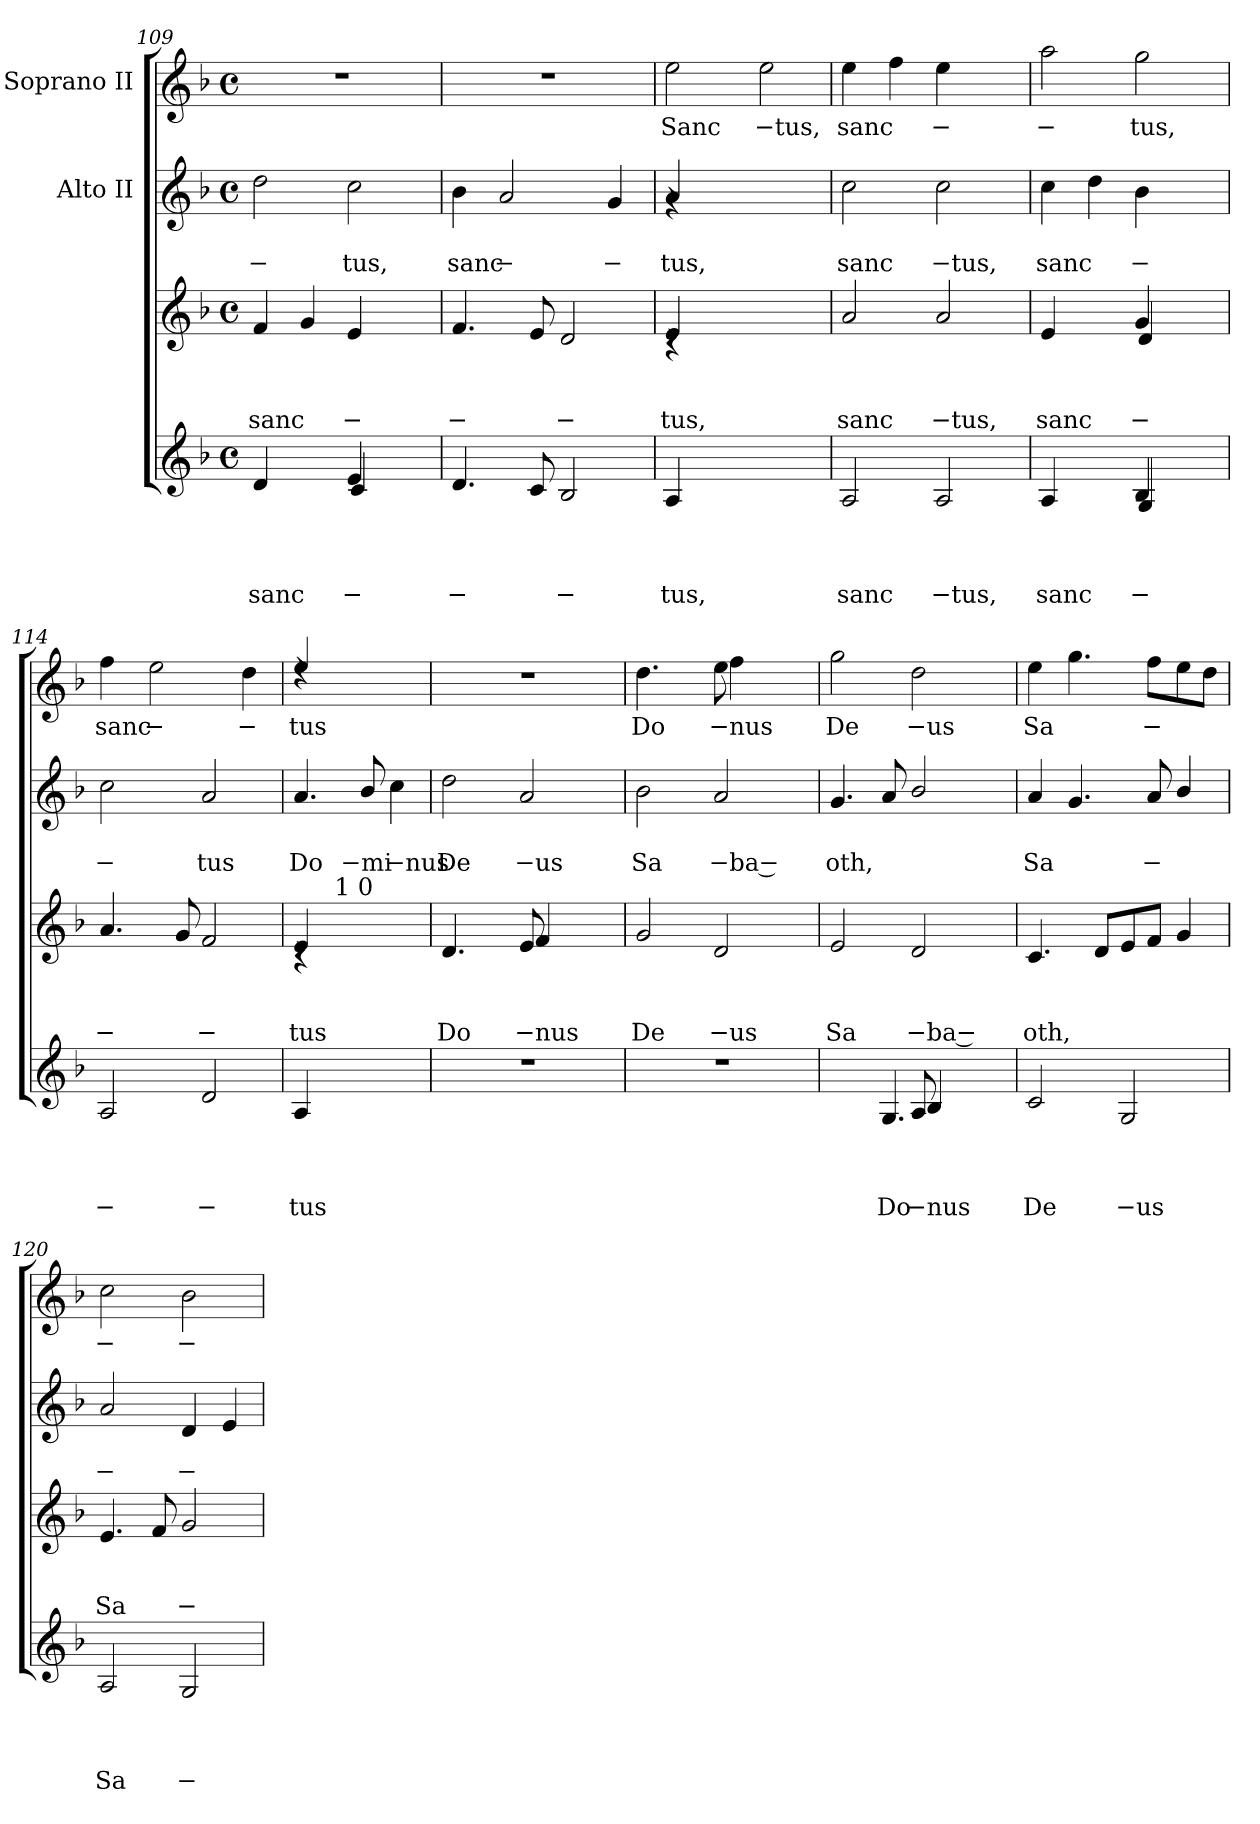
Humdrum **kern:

**kern	**text	**text	**text	**text	**kern	**text	**text	**text	**kern	**text	**text	**kern	**text
*part4	*part4	*part4	*part4	*part4	*part3	*part3	*part3	*part3	*part2	*part2	*part2	*part1	*part1
*staff4	*staff4	*staff4	*staff4	*staff4	*staff3	*staff3	*staff3	*staff3	*staff2	*staff2	*staff2	*staff1	*staff1
*	*	*	*	*	*	*	*	*	*I"Alto II	*	*	*I"Soprano II	*
*clefG2	*	*	*	*	*clefG2	*	*	*	*clefG2	*	*	*clefG2	*
*k[b-]	*	*	*	*	*k[b-]	*	*	*	*k[b-]	*	*	*k[b-]	*
*F:	*	*	*	*	*F:	*	*	*	*F:	*	*	*F:	*
*M4/4	*	*	*	*	*M4/4	*	*	*	*M4/4	*	*	*M4/4	*
*met(c)	*	*	*	*	*met(c)	*	*	*	*met(c)	*	*	*met(c)	*
=109	=109	=109	=109	=109	=109	=109	=109	=109	=109	=109	=109	=109	=109
!	!	!	!	!LO:LY:b	!	!	!	!LO:LY:b	!	!	!LO:LY:b	!	!
*^	*	*	*	*	*	*	*	*	*	*	*	*	*
4d/	2ryy	.	.	.	sanc	4f/	.	.	sanc	2dd\	.	−	1r	.
4ryy	.	.	.	.	.	4g/	.	.	.	.	.	.	.	.
!	!	!	!	!	!LO:LY:b	!	!	!	!LO:LY:b	!	!	!LO:LY:b	!	!
4e/	4c/	.	.	.	−	4e/	.	.	−	2cc\	.	tus,	.	.
4ryy	4ryy	.	.	.	.	4ryy	.	.	.	.	.	.	.	.
=110	=110	=110	=110	=110	=110	=110	=110	=110	=110	=110	=110	=110	=110	=110
!	!	!	!	!	!LO:LY:b	!	!	!	!LO:LY:b	!	!	!LO:LY:b	!	!
*v	*v	*	*	*	*	*	*	*	*	*	*	*	*	*
4.d/	.	.	.	−	4.f/	.	.	−	4b-\	.	sanc	1r	.
!	!	!	!	!	!	!	!	!	!	!	!LO:LY:b	!	!
.	.	.	.	.	.	.	.	.	2a/	.	−	.	.
8c/	.	.	.	.	8e/	.	.	.	.	.	.	.	.
!	!	!	!	!LO:LY:b	!	!	!	!LO:LY:b	!	!	!	!	!
2B-/	.	.	.	−	2d/	.	.	−	.	.	.	.	.
!	!	!	!	!	!	!	!	!	!	!	!LO:LY:b	!	!
.	.	.	.	.	.	.	.	.	4g/	.	−	.	.
=111	=111	=111	=111	=111	=111	=111	=111	=111	=111	=111	=111	=111	=111
!LO:N:head=solid	!	!	!	!LO:LY:b	!LO:N:head=solid	!	!	!LO:LY:b	!LO:N:head=solid	!	!LO:LY:b	!	!LO:LY:b
*	*	*	*	*	*^	*	*	*	*^	*	*	*	*
4A/	.	.	.	tus,	4e/	4rc	.	.	tus,	4a/	4rf	.	tus,	2ee\	Sanc
2.ryy	.	.	.	.	2.ryy	2.ryy	.	.	.	2.ryy	2.ryy	.	.	.	.
!	!	!	!	!	!	!	!	!	!	!	!	!	!	!	!LO:LY:b:rj
.	.	.	.	.	.	.	.	.	.	.	.	.	.	2ee\	−tus,
*	*	*	*	*	*v	*v	*	*	*	*	*	*	*	*	*
*	*	*	*	*	*	*	*	*	*v	*v	*	*	*	*
=112	=112	=112	=112	=112	=112	=112	=112	=112	=112	=112	=112	=112	=112
!	!	!	!	!LO:LY:b	!	!	!	!LO:LY:b	!	!	!LO:LY:b	!	!LO:LY:b
2A/	.	.	.	sanc	2a/	.	.	sanc	2cc\	.	sanc	4ee\	sanc
.	.	.	.	.	.	.	.	.	.	.	.	4ff\	.
!	!	!	!	!LO:LY:b:rj	!	!	!	!LO:LY:b:rj	!	!	!LO:LY:b:rj	!	!LO:LY:b
2A/	.	.	.	−tus,	2a/	.	.	−tus,	2cc\	.	−tus,	4ee\	−
.	.	.	.	.	.	.	.	.	.	.	.	4ryy	.
!!LO:LB:g=z
=113	=113	=113	=113	=113	=113	=113	=113	=113	=113	=113	=113	=113	=113
!	!	!	!	!LO:LY:b	!	!	!	!LO:LY:b	!	!	!LO:LY:b	!	!LO:LY:b
*^	*	*	*	*	*^	*	*	*	*	*	*	*	*
4A/	2ryy	.	.	.	sanc	4e/	2ryy	.	.	sanc	4cc\	.	sanc	2aa\	−
4ryy	.	.	.	.	.	4ryy	.	.	.	.	4dd\	.	.	.	.
!	!	!	!	!	!LO:LY:b	!	!	!	!	!LO:LY:b	!	!	!LO:LY:b	!	!LO:LY:b
4B-/	4G/	.	.	.	−	4g/	4d/	.	.	−	4b-\	.	−	2gg\	tus,
4ryy	4ryy	.	.	.	.	4ryy	4ryy	.	.	.	4ryy	.	.	.	.
=114	=114	=114	=114	=114	=114	=114	=114	=114	=114	=114	=114	=114	=114	=114	=114
!	!	!	!	!	!LO:LY:b	!	!	!	!	!LO:LY:b	!	!	!LO:LY:b	!	!LO:LY:b
*v	*v	*	*	*	*	*	*	*	*	*	*	*	*	*	*
*	*	*	*	*	*v	*v	*	*	*	*	*	*	*	*
2A/	.	.	.	−	4.a/	.	.	−	2cc\	.	−	4ff\	sanc
!	!	!	!	!	!	!	!	!	!	!	!	!	!LO:LY:b
.	.	.	.	.	.	.	.	.	.	.	.	2ee\	−
.	.	.	.	.	8g/	.	.	.	.	.	.	.	.
!	!	!	!	!LO:LY:b	!	!	!	!LO:LY:b	!	!	!LO:LY:b	!	!
2d/	.	.	.	−	2f/	.	.	−	2a/	.	tus	.	.
!	!	!	!	!	!	!	!	!	!	!	!	!	!LO:LY:b
.	.	.	.	.	.	.	.	.	.	.	.	4dd\	−
=115	=115	=115	=115	=115	=115	=115	=115	=115	=115	=115	=115	=115	=115
!LO:N:head=solid	!	!	!	!LO:LY:b	!LO:N:head=solid	!	!	!LO:LY:b	!	!	!LO:LY:b	!LO:N:head=solid	!LO:LY:b
*	*	*	*	*	*^	*	*	*	*	*	*	*^	*
4A/	.	.	.	tus	4e/	4rc	.	.	tus	4.a/	.	Do	4ee/	4rcc	tus
!	!	!	!	!	!LO:TX:a:t=1 0	!	!	!	!	!	!	!	!	!	!
2ryy	.	.	.	.	2ryy	2ryy	.	.	.	.	.	.	2ryy	2ryy	.
!	!	!	!	!	!	!	!	!	!	!	!	!LO:LY:b:rj	!	!	!
.	.	.	.	.	.	.	.	.	.	8b-/	.	−mi	.	.	.
!	!	!	!	!	!	!	!	!	!	!	!	!LO:LY:b:rj	!	!	!
.	.	.	.	.	.	.	.	.	.	4cc\	.	−nus	.	.	.
*	*	*	*	*	*	*	*	*	*	*	*	*	*v	*v	*
=116	=116	=116	=116	=116	=116	=116	=116	=116	=116	=116	=116	=116	=116	=116
!	!	!	!	!	!	!	!	!	!LO:LY:b	!	!	!LO:LY:b	!	!
1r	.	.	.	.	4.d/	2ryy	.	.	Do	2dd\	.	De	1r	.
.	.	.	.	.	8ryy	.	.	.	.	.	.	.	.	.
!	!	!	!	!	!	!	!	!	!LO:LY:b:rj	!	!	!	!	!
!	!	!	!	!	!	!	!	!	!LO:LY:b:rj	!	!	!LO:LY:b:rj	!	!
.	.	.	.	.	8e/	4f/	.	.	−nus	2a/	.	−us	.	.
.	.	.	.	.	4ryy	.	.	.	.	.	.	.	.	.
.	.	.	.	.	.	4ryy	.	.	.	.	.	.	.	.
.	.	.	.	.	8ryy	.	.	.	.	.	.	.	.	.
*	*	*	*	*	*v	*v	*	*	*	*	*	*	*	*
=117	=117	=117	=117	=117	=117	=117	=117	=117	=117	=117	=117	=117	=117
!	!	!	!	!	!	!	!	!LO:LY:b	!	!	!LO:LY:b	!	!LO:LY:b
*	*	*	*	*	*	*	*	*	*	*	*	*^	*
1r	.	.	.	.	2g/	.	.	De	2b-\	.	Sa	4.dd\	2ryy	Do
.	.	.	.	.	.	.	.	.	.	.	.	8ryy	.	.
!	!	!	!	!	!	!	!	!LO:LY:b:rj	!	!	!LO:LY:b:rj	!	!	!LO:LY:b:rj
!	!	!	!	!	!	!	!	!	!	!	!	!	!	!LO:LY:b:rj
.	.	.	.	.	2d/	.	.	−us	2a/	.	−ba −	8ee\	4ff\	−nus
.	.	.	.	.	.	.	.	.	.	.	.	4ryy	.	.
.	.	.	.	.	.	.	.	.	.	.	.	.	4ryy	.
.	.	.	.	.	.	.	.	.	.	.	.	8ryy	.	.
*	*	*	*	*	*	*	*	*	*	*	*	*v	*v	*
!!LO:LB:g=z
=118	=118	=118	=118	=118	=118	=118	=118	=118	=118	=118	=118	=118	=118
*^	*	*	*	*	*	*	*	*	*	*	*	*	*
*	*^	*	*	*	*	*	*	*	*	*	*	*	*	*
!	!	!	!	!	!	!	!	!	!	!LO:LY:b	!	!	!LO:LY:b	!	!LO:LY:b
4.ryy	2ryy	2ryy	.	.	.	.	2e/	.	.	Sa	4.g/	.	oth,	2gg\	De
!	!	!	!	!	!	!LO:LY:b	!	!	!	!	!	!	!	!	!
4.G/	.	.	.	.	.	Do	.	.	.	.	8a/	.	.	.	.
!	!	!	!	!	!	!LO:LY:b:rj	!	!	!	!	!	!	!	!	!
!	!	!	!	!	!	!LO:LY:b:rj	!	!	!	!LO:LY:b:rj	!	!	!	!	!LO:LY:b:rj
.	8A/	4B-/	.	.	.	−nus	2d/	.	.	−ba −	2b-/	.	.	2dd\	−us
.	4ryy	.	.	.	.	.	.	.	.	.	.	.	.	.	.
4ryy	.	4ryy	.	.	.	.	.	.	.	.	.	.	.	.	.
.	8ryy	.	.	.	.	.	.	.	.	.	.	.	.	.	.
*	*v	*v	*	*	*	*	*	*	*	*	*	*	*	*	*
=119	=119	=119	=119	=119	=119	=119	=119	=119	=119	=119	=119	=119	=119	=119
!	!	!	!	!	!LO:LY:b	!	!	!	!LO:LY:b	!	!	!LO:LY:b	!	!LO:LY:b
*v	*v	*	*	*	*	*	*	*	*	*	*	*	*	*
2c/	.	.	.	De	4.c/	.	.	oth,	4a/	.	Sa	4ee\	Sa
.	.	.	.	.	.	.	.	.	4.g/	.	.	4.gg\	.
.	.	.	.	.	8d/L	.	.	.	.	.	.	.	.
!	!	!	!	!LO:LY:b:rj	!	!	!	!	!	!	!	!	!
2G/	.	.	.	−us	8e/	.	.	.	.	.	.	.	.
!	!	!	!	!	!	!	!	!	!	!	!LO:LY:b	!	!LO:LY:b
.	.	.	.	.	8f/J	.	.	.	8a/	.	−	8ff\L	−
.	.	.	.	.	4g/	.	.	.	4b-/	.	.	8ee\	.
.	.	.	.	.	.	.	.	.	.	.	.	8dd\J	.
=120	=120	=120	=120	=120	=120	=120	=120	=120	=120	=120	=120	=120	=120
!	!	!	!	!LO:LY:b	!	!	!	!LO:LY:b	!	!	!LO:LY:b	!	!LO:LY:b
2A/	.	.	.	Sa	4.e/	.	.	Sa	2a/	.	−	2cc\	−
.	.	.	.	.	8f/	.	.	.	.	.	.	.	.
!	!	!	!	!LO:LY:b	!	!	!	!LO:LY:b	!	!	!LO:LY:b	!	!LO:LY:b
2G/	.	.	.	−	2g/	.	.	−	4d/	.	−	2b-\	−
.	.	.	.	.	.	.	.	.	4e/	.	.	.	.
=	=	=	=	=	=	=	=	=	=	=	=	=	=
*-	*-	*-	*-	*-	*-	*-	*-	*-	*-	*-	*-	*-	*-
